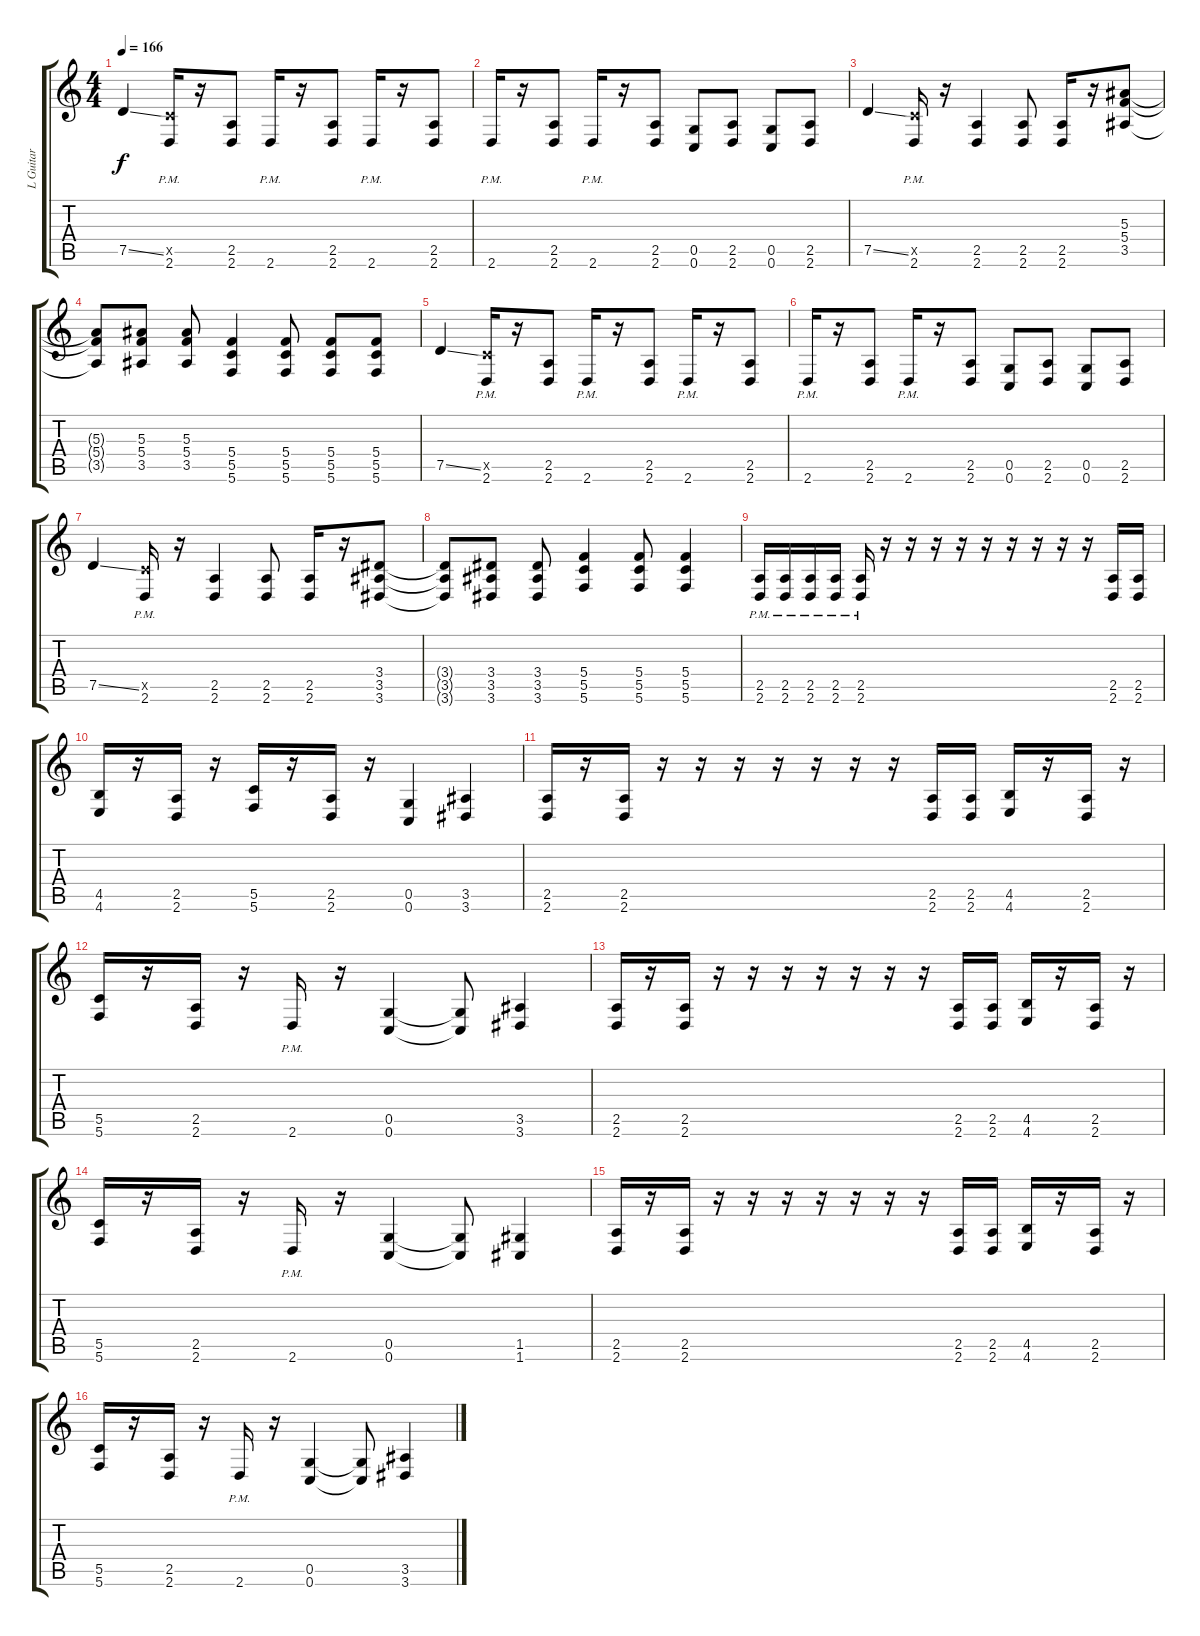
\track ("L Guitar" "L Guitar") {instrument distortionguitar}
\staff {score tabs}
\tuning (D4 A3 F3 C3 G2 C2) {hide}
\ts (4 4)
\tempo 166
\clef g2
\ks c
7.5{ss}.4{dy f} (5.5{x} 2.6{pm}).16 r.16 (2.5 2.6).8 2.6{pm}.16 r.16 (2.5 2.6).8 2.6{pm}.16 r.16 (2.5 2.6).8 |
2.6{pm}.16 r.16 (2.5 2.6).8 2.6{pm}.16 r.16 (2.5 2.6).8 (0.5 0.6).8 (2.5 2.6).8 (0.5 0.6).8 (2.5 2.6).8 |
7.5{ss}.4 (5.5{x} 2.6{pm}).16 r.16 (2.5 2.6).4 (2.5 2.6).8 (2.5 2.6).16 r.16 (5.3 5.4 3.5).8 |
(5.3{t} 5.4{t} 3.5{t}).8 (5.3 5.4 3.5).8 (5.3 5.4 3.5).8 (5.4 5.5 5.6).4 (5.4 5.5 5.6).8 (5.4 5.5 5.6).8 (5.4 5.5 5.6).8 |
7.5{ss}.4 (5.5{x} 2.6{pm}).16 r.16 (2.5 2.6).8 2.6{pm}.16 r.16 (2.5 2.6).8 2.6{pm}.16 r.16 (2.5 2.6).8 |
2.6{pm}.16 r.16 (2.5 2.6).8 2.6{pm}.16 r.16 (2.5 2.6).8 (0.5 0.6).8 (2.5 2.6).8 (0.5 0.6).8 (2.5 2.6).8 |
7.5{ss}.4 (5.5{x} 2.6{pm}).16 r.16 (2.5 2.6).4 (2.5 2.6).8 (2.5 2.6).16 r.16 (3.4 3.5 3.6).8 |
(3.4{t} 3.5{t} 3.6{t}).8 (3.4 3.5 3.6).8 (3.4 3.5 3.6).8 (5.4 5.5 5.6).4 (5.4 5.5 5.6).8 (5.4 5.5 5.6).4 |
(2.5{pm} 2.6{pm}).16 (2.5{pm} 2.6{pm}).16 (2.5{pm} 2.6{pm}).16 (2.5{pm} 2.6{pm}).16 (2.5{pm} 2.6{pm}).16 r.16 r.16 r.16 r.16 r.16 r.16 r.16 r.16 r.16 (2.5 2.6).16 (2.5 2.6).16 |
(4.5 4.6).16 r.16 (2.5 2.6).16 r.16 (5.5 5.6).16 r.16 (2.5 2.6).16 r.16 (0.5 0.6).4 (3.5 3.6).4 |
(2.5 2.6).16 r.16 (2.5 2.6).16 r.16 r.16 r.16 r.16 r.16 r.16 r.16 (2.5 2.6).16 (2.5 2.6).16 (4.5 4.6).16 r.16 (2.5 2.6).16 r.16 |
(5.5 5.6).16 r.16 (2.5 2.6).16 r.16 2.6{pm}.16 r.16 (0.5 0.6).4 (0.5{t} 0.6{t}).8 (3.5 3.6).4 |
(2.5 2.6).16 r.16 (2.5 2.6).16 r.16 r.16 r.16 r.16 r.16 r.16 r.16 (2.5 2.6).16 (2.5 2.6).16 (4.5 4.6).16 r.16 (2.5 2.6).16 r.16 |
(5.5 5.6).16 r.16 (2.5 2.6).16 r.16 2.6{pm}.16 r.16 (0.5 0.6).4 (0.5{t} 0.6{t}).8 (1.5 1.6).4 |
(2.5 2.6).16 r.16 (2.5 2.6).16 r.16 r.16 r.16 r.16 r.16 r.16 r.16 (2.5 2.6).16 (2.5 2.6).16 (4.5 4.6).16 r.16 (2.5 2.6).16 r.16 |
(5.5 5.6).16 r.16 (2.5 2.6).16 r.16 2.6{pm}.16 r.16 (0.5 0.6).4 (0.5{t} 0.6{t}).8 (3.5 3.6).4
